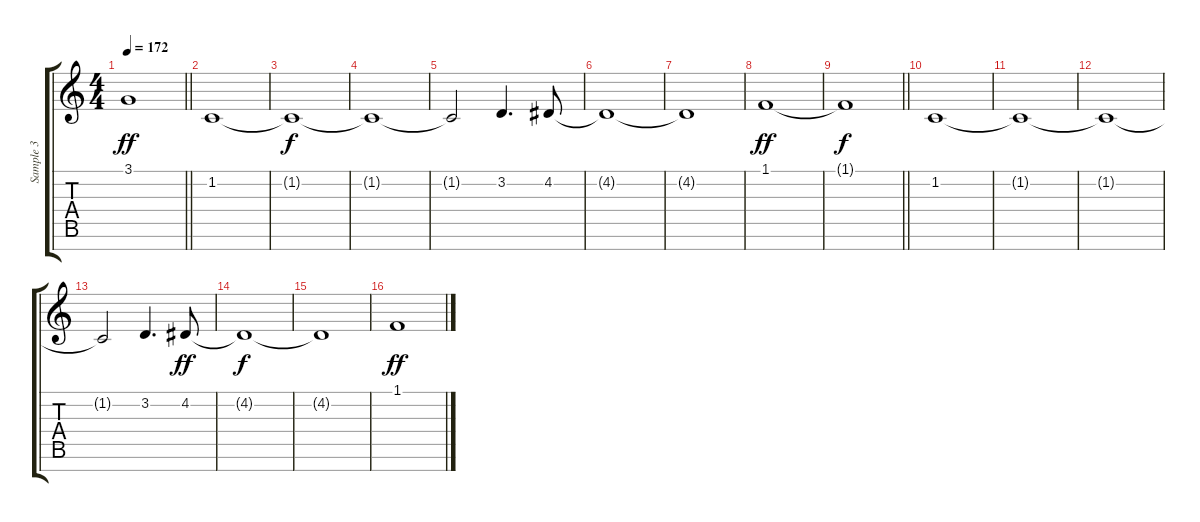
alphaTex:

\track ("Sample 3" "Sample 3") {instrument stringensemble1}
\staff {score tabs}
\tuning (E4 B3 G3 D3 A2 E2 B1) {hide}
\ts (4 4)
\tempo 172
\clef g2
\barLineRight lightlight
\ks c
3.1.1{dy ff} |
\section ("" " ")
1.2.1 |
1.2{t}.1{dy f} |
1.2{t}.1 |
1.2{t}.2 3.2.4{d} 4.2.8 |
4.2{t}.1 |
4.2{t}.1 |
1.1.1{dy ff} |
\barLineRight lightlight
1.1{t}.1{dy f} |
1.2.1 |
1.2{t}.1 |
1.2{t}.1 |
1.2{t}.2 3.2.4{d} 4.2.8{dy ff} |
4.2{t}.1{dy f} |
4.2{t}.1 |
1.1.1{dy ff}
